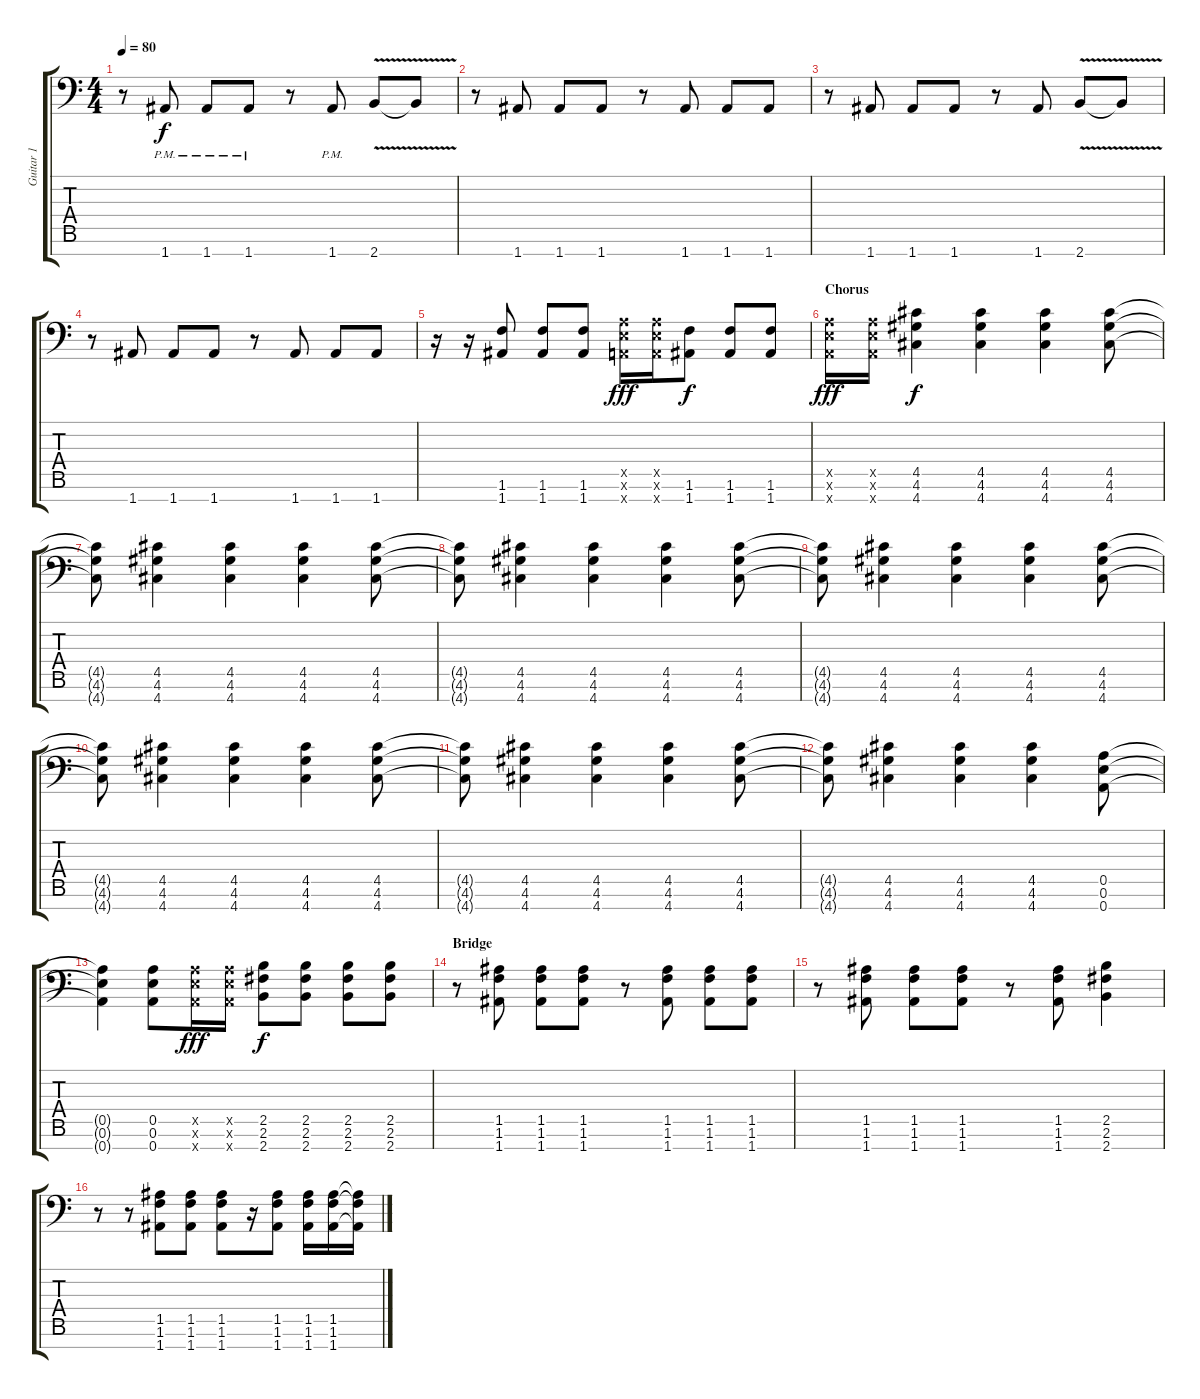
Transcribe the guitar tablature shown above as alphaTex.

\track ("Guitar 1" "Guitar 1") {instrument overdrivenguitar}
\staff {score tabs}
\tuning (E4 B3 G3 D3 A2 E2 A1) {hide}
\ts (4 4)
\tempo 80
\clef f4
\ks c
r.8{dy f} 1.7{pm}.8 1.7{pm}.8 1.7{pm}.8 r.8 1.7{pm}.8 2.7{v}.8 2.7{t}.8 |
r.8 1.7.8 1.7.8 1.7.8 r.8 1.7.8 1.7.8 1.7.8 |
r.8 1.7.8 1.7.8 1.7.8 r.8 1.7.8 2.7{v}.8 2.7{t}.8 |
r.8 1.7.8 1.7.8 1.7.8 r.8 1.7.8 1.7.8 1.7.8 |
r.16 r.16 (1.6 1.7).8 (1.6 1.7).8 (1.6 1.7).8 (0.5{x} 0.6{x} 0.7{x}).16{dy fff} (0.5{x} 0.6{x} 0.7{x}).16 (1.6 1.7).8{dy f} (1.6 1.7).8 (1.6 1.7).8 |
\section ("" "Chorus")
(0.5{x} 0.6{x} 0.7{x}).16{dy fff} (0.5{x} 0.6{x} 0.7{x}).16 (4.5 4.6 4.7).4{dy f} (4.5 4.6 4.7).4 (4.5 4.6 4.7).4 (4.5 4.6 4.7).8 |
(4.5{t} 4.6{t} 4.7{t}).8 (4.5 4.6 4.7).4 (4.5 4.6 4.7).4 (4.5 4.6 4.7).4 (4.5 4.6 4.7).8 |
(4.5{t} 4.6{t} 4.7{t}).8 (4.5 4.6 4.7).4 (4.5 4.6 4.7).4 (4.5 4.6 4.7).4 (4.5 4.6 4.7).8 |
(4.5{t} 4.6{t} 4.7{t}).8 (4.5 4.6 4.7).4 (4.5 4.6 4.7).4 (4.5 4.6 4.7).4 (4.5 4.6 4.7).8 |
(4.5{t} 4.6{t} 4.7{t}).8 (4.5 4.6 4.7).4 (4.5 4.6 4.7).4 (4.5 4.6 4.7).4 (4.5 4.6 4.7).8 |
(4.5{t} 4.6{t} 4.7{t}).8 (4.5 4.6 4.7).4 (4.5 4.6 4.7).4 (4.5 4.6 4.7).4 (4.5 4.6 4.7).8 |
(4.5{t} 4.6{t} 4.7{t}).8 (4.5 4.6 4.7).4 (4.5 4.6 4.7).4 (4.5 4.6 4.7).4 (0.5 0.6 0.7).8 |
(0.5{t} 0.6{t} 0.7{t}).4 (0.5 0.6 0.7).8 (0.5{x} 0.6{x} 0.7{x}).16{dy fff} (0.5{x} 0.6{x} 0.7{x}).16 (2.5 2.6 2.7).8{dy f} (2.5 2.6 2.7).8 (2.5 2.6 2.7).8 (2.5 2.6 2.7).8 |
\section ("" "Bridge")
r.8 (1.5 1.6 1.7).8 (1.5 1.6 1.7).8 (1.5 1.6 1.7).8 r.8 (1.5 1.6 1.7).8 (1.5 1.6 1.7).8 (1.5 1.6 1.7).8 |
r.8 (1.5 1.6 1.7).8 (1.5 1.6 1.7).8 (1.5 1.6 1.7).8 r.8 (1.5 1.6 1.7).8 (2.5 2.6 2.7).4 |
r.8 r.8 (1.5 1.6 1.7).8 (1.5 1.6 1.7).8 (1.5 1.6 1.7).8 r.16 (1.5 1.6 1.7).8 (1.5 1.6 1.7).16 (1.5 1.6 1.7).16 (1.5{t} 1.6{t} 1.7{t}).16
